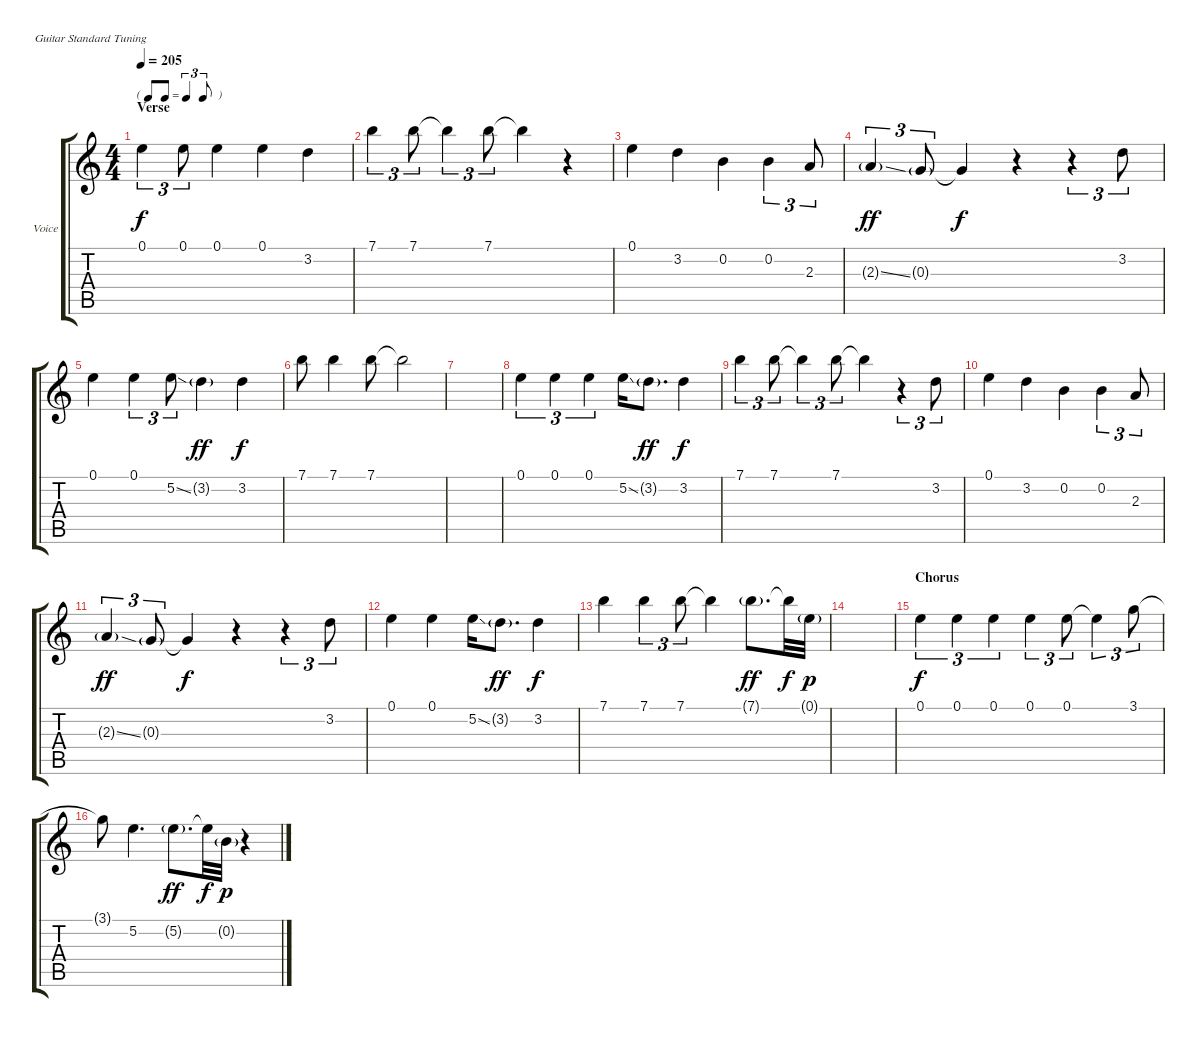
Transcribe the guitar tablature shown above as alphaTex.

\bracketExtendMode groupsimilarinstruments
\firstSystemTrackNameOrientation horizontal
\otherSystemsTrackNameOrientation horizontal
\track ("Voice" "Voice") {mute instrument acousticguitarsteel}
\staff {score tabs}
\tuning (E4 B3 G3 D3 A2 E2)
\ts (4 4)
\tf triplet8th
\section ("" "Verse")
\tempo 205
\clef g2
\scale
0.333333
\ks c
0.1.4{tu (3 2) dy f} 0.1.8{tu (3 2)} 0.1.4 0.1.4 3.2.4 |
\scale
0.333333 7.1.4{tu (3 2)} 7.1.8{tu (3 2)} 7.1{t}.4{tu (3 2)} 7.1.8{tu (3 2)} 7.1{t}.4 r.4 |
\scale
0.333333 0.1.4 3.2.4 0.2.4 0.2.4{tu (3 2)} 2.3.8{tu (3 2)} |
\scale
0.333333 2.3{ss g}.4{tu (3 2) dy ff} 0.3{g}.8{tu (3 2)} 0.3{t}.4{dy f} r.4 r.4{tu (3 2)} 3.2.8{tu (3 2)} |
\scale
0.333333 0.1.4 0.1.4{tu (3 2)} 5.2{ss}.8{tu (3 2)} 3.2{g}.4{dy ff} 3.2.4{dy f} |
\scale
0.333333 7.1.8 7.1.4 7.1.8 7.1{t}.2 |
\scale
0.333333 |
\scale
0.333333 0.1.4{tu (3 2)} 0.1.4{tu (3 2)} 0.1.4{tu (3 2)} 5.2{ss}.16 3.2{g}.8{d dy ff} 3.2.4{dy f} |
\scale
0.333333 7.1.4{tu (3 2)} 7.1.8{tu (3 2)} 7.1{t}.4{tu (3 2)} 7.1.8{tu (3 2)} 7.1{t}.4 r.4{tu (3 2)} 3.2.8{tu (3 2)} |
\scale
0.333333 0.1.4 3.2.4 0.2.4 0.2.4{tu (3 2)} 2.3.8{tu (3 2)} |
\scale
0.333333 2.3{ss g}.4{tu (3 2) dy ff} 0.3{g}.8{tu (3 2)} 0.3{t}.4{dy f} r.4 r.4{tu (3 2)} 3.2.8{tu (3 2)} |
\scale
0.333333 0.1.4 0.1.4 5.2{ss}.16 3.2{g}.8{d dy ff} 3.2.4{dy f} |
\scale
0.333333 7.1.4 7.1.4{tu (3 2)} 7.1.8{tu (3 2)} 7.1{t}.4 7.1{g}.8{d dy ff} 7.1{t}.32{dy f} 0.1{g}.32{dy p} |
\scale
0.333333 |
\section ("" "Chorus")
\scale
0.333333 0.1.4{tu (3 2) dy f} 0.1.4{tu (3 2)} 0.1.4{tu (3 2)} 0.1.4{tu (3 2)} 0.1.8{tu (3 2)} 0.1{t}.4{tu (3 2)} 3.1.8{tu (3 2)} |
\scale
0.333333 3.1{t}.8 5.2.4{d} 5.2{g}.8{d dy ff} 5.2{t}.32{dy f} 0.2{g}.32{dy p} r.4
